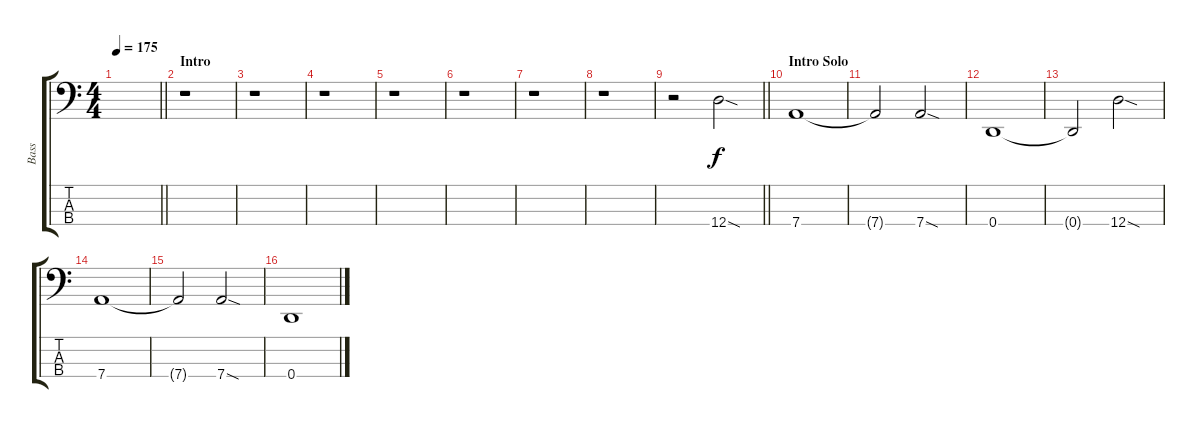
\track ("Bass" "Bass") {instrument electricbassfinger}
\staff {score tabs}
\tuning (G2 D2 A1 D1) {hide}
\ts (4 4)
\tempo 175
\clef f4
\barLineRight lightlight
\ks c
|
\section ("" "Intro")
r.1 |
r.1 |
r.1 |
r.1 |
r.1 |
r.1 |
r.1 |
\barLineRight lightlight
r.2 12.4{sod}.2 |
\section ("" "Intro Solo")
7.4.1 |
7.4{t}.2 7.4{sod}.2 |
0.4.1 |
0.4{t}.2 12.4{sod}.2 |
7.4.1 |
7.4{t}.2 7.4{sod}.2 |
0.4.1
